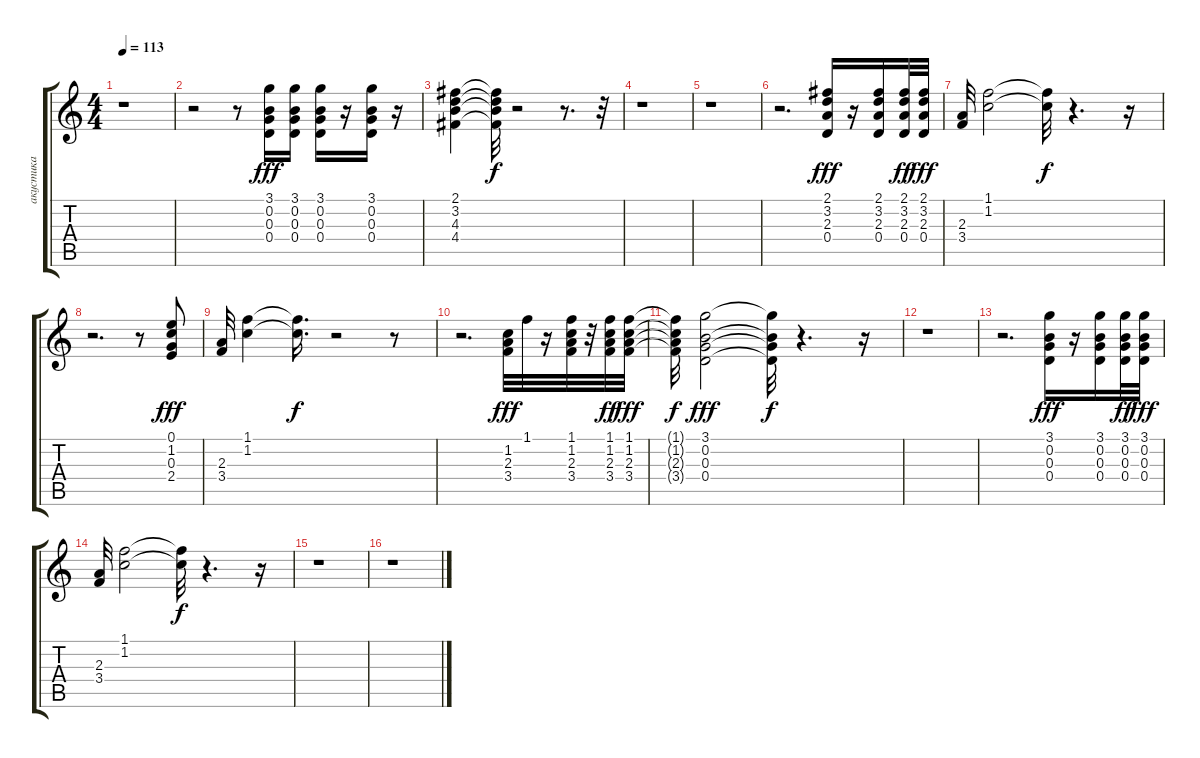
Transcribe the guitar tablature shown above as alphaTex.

\track ("акустика" "акустика") {instrument acousticguitarsteel}
\staff {score tabs}
\tuning (E4 B3 G3 D3 A2 E2) {hide}
\ts (4 4)
\tempo 113
\clef g2
\ks c
r.1{dy f} |
r.2 r.8 (3.1 0.2 0.3 0.4).16{dy fff} (3.1 0.2 0.3 0.4).16 (3.1 0.2 0.3 0.4).16 r.16 (3.1 0.2 0.3 0.4).16 r.16 |
(2.1 3.2 4.3 4.4).4 (2.1{t} 3.2{t} 4.3{t} 4.4{t}).32{dy f} r.2 r.8{d} r.32 |
r.1 |
r.1 |
r.2{d} (2.1 3.2 2.3 0.4).16{dy fff} r.16 (2.1 3.2 2.3 0.4).16 (2.1 3.2 2.3 0.4).32{dy ff} (2.1 3.2 2.3 0.4).32{dy fff} |
(2.3 3.4).32 (1.1 1.2).2 (1.1{t} 1.2{t}).32{dy f} r.4{d} r.16 |
r.2{d} r.8 (0.1 1.2 0.3 2.4).8{dy fff} |
(2.3 3.4).32 (1.1 1.2).4 (1.1{t} 1.2{t}).16{d dy f} r.2 r.8 |
r.2{d} (1.2 2.3 3.4).32{dy fff} 1.1.32 r.16 (1.1 1.2 2.3 3.4).32 r.32 (1.1 1.2 2.3 3.4).32{dy ff} (1.1 1.2 2.3 3.4).32{dy fff} |
(1.1{t} 1.2{t} 2.3{t} 3.4{t}).32{dy f} (3.1 0.2 0.3 0.4).2{dy fff} (3.1{t} 0.2{t} 0.3{t} 0.4{t}).32{dy f} r.4{d} r.16 |
r.1 |
r.2{d} (3.1 0.2 0.3 0.4).16{dy fff} r.16 (3.1 0.2 0.3 0.4).16 (3.1 0.2 0.3 0.4).32{dy ff} (3.1 0.2 0.3 0.4).32{dy fff} |
(2.3 3.4).32 (1.1 1.2).2 (1.1{t} 1.2{t}).32{dy f} r.4{d} r.16 |
r.1 |
r.1
